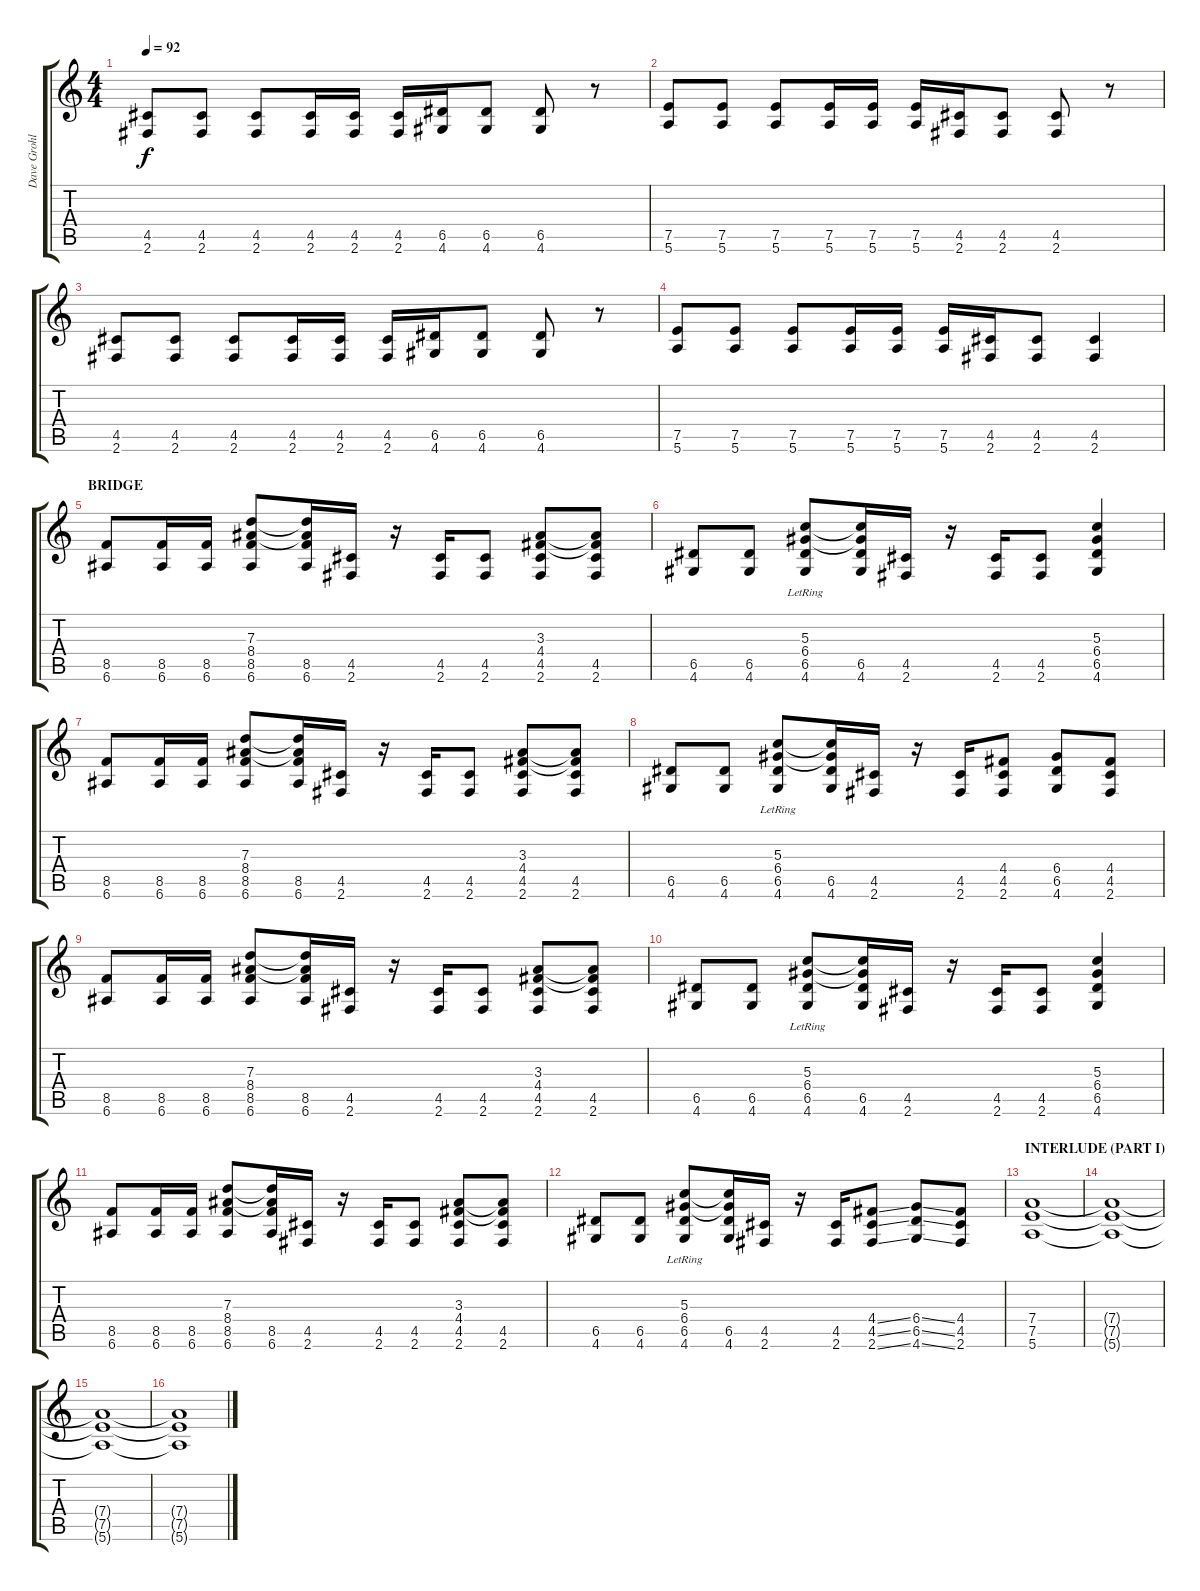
\track ("Dave Grohl (Guitar)" "Dave Grohl") {instrument overdrivenguitar}
\staff {score tabs}
\tuning (E4 B3 G3 D3 A2 E2) {hide}
\ts (4 4)
\tempo 92
\clef g2
\ks c
(4.5 2.6).8{dy f} (4.5 2.6).8 (4.5 2.6).8 (4.5 2.6).16 (4.5 2.6).16 (4.5 2.6).16 (6.5 4.6).16 (6.5 4.6).8 (6.5 4.6).8 r.8 |
(7.5 5.6).8 (7.5 5.6).8 (7.5 5.6).8 (7.5 5.6).16 (7.5 5.6).16 (7.5 5.6).16 (4.5 2.6).16 (4.5 2.6).8 (4.5 2.6).8 r.8 |
(4.5 2.6).8 (4.5 2.6).8 (4.5 2.6).8 (4.5 2.6).16 (4.5 2.6).16 (4.5 2.6).16 (6.5 4.6).16 (6.5 4.6).8 (6.5 4.6).8 r.8 |
(7.5 5.6).8 (7.5 5.6).8 (7.5 5.6).8 (7.5 5.6).16 (7.5 5.6).16 (7.5 5.6).16 (4.5 2.6).16 (4.5 2.6).8 (4.5 2.6).4 |
\section ("" "BRIDGE")
(8.5 6.6).8 (8.5 6.6).16 (8.5 6.6).16 (7.3 8.4 8.5 6.6).8 (7.3{t} 8.4{t} 8.5 6.6).16 (4.5 2.6).16 r.16 (4.5 2.6).16 (4.5 2.6).8 (3.3 4.4 4.5 2.6).8 (3.3{t} 4.4{t} 4.5 2.6).8 |
(6.5 4.6).8 (6.5 4.6).8 (5.3 6.4{lr} 6.5 4.6).8 (5.3{t} 6.4{t} 6.5 4.6).16 (4.5 2.6).16 r.16 (4.5 2.6).16 (4.5 2.6).8 (5.3 6.4 6.5 4.6).4 |
(8.5 6.6).8 (8.5 6.6).16 (8.5 6.6).16 (7.3 8.4 8.5 6.6).8 (7.3{t} 8.4{t} 8.5 6.6).16 (4.5 2.6).16 r.16 (4.5 2.6).16 (4.5 2.6).8 (3.3 4.4 4.5 2.6).8 (3.3{t} 4.4{t} 4.5 2.6).8 |
(6.5 4.6).8 (6.5 4.6).8 (5.3 6.4{lr} 6.5 4.6).8 (5.3{t} 6.4{t} 6.5 4.6).16 (4.5 2.6).16 r.16 (4.5 2.6).16 (4.4 4.5 2.6).8 (6.4 6.5 4.6).8 (4.4 4.5 2.6).8 |
(8.5 6.6).8 (8.5 6.6).16 (8.5 6.6).16 (7.3 8.4 8.5 6.6).8 (7.3{t} 8.4{t} 8.5 6.6).16 (4.5 2.6).16 r.16 (4.5 2.6).16 (4.5 2.6).8 (3.3 4.4 4.5 2.6).8 (3.3{t} 4.4{t} 4.5 2.6).8 |
(6.5 4.6).8 (6.5 4.6).8 (5.3 6.4{lr} 6.5 4.6).8 (5.3{t} 6.4{t} 6.5 4.6).16 (4.5 2.6).16 r.16 (4.5 2.6).16 (4.5 2.6).8 (5.3 6.4 6.5 4.6).4 |
(8.5 6.6).8 (8.5 6.6).16 (8.5 6.6).16 (7.3 8.4 8.5 6.6).8 (7.3{t} 8.4{t} 8.5 6.6).16 (4.5 2.6).16 r.16 (4.5 2.6).16 (4.5 2.6).8 (3.3 4.4 4.5 2.6).8 (3.3{t} 4.4{t} 4.5 2.6).8 |
(6.5 4.6).8 (6.5 4.6).8 (5.3 6.4{lr} 6.5 4.6).8 (5.3{t} 6.4{t} 6.5 4.6).16 (4.5 2.6).16 r.16 (4.5 2.6).16 (4.4{ss} 4.5{ss} 2.6{ss}).8 (6.4{ss} 6.5{ss} 4.6{ss}).8 (4.4 4.5 2.6).8 |
\section ("" "INTERLUDE (PART I)")
(7.4 7.5 5.6).1{volume 0} |
(7.4{t} 7.5{t} 5.6{t}).1 |
(7.4{t} 7.5{t} 5.6{t}).1 |
(7.4{t} 7.5{t} 5.6{t}).1
